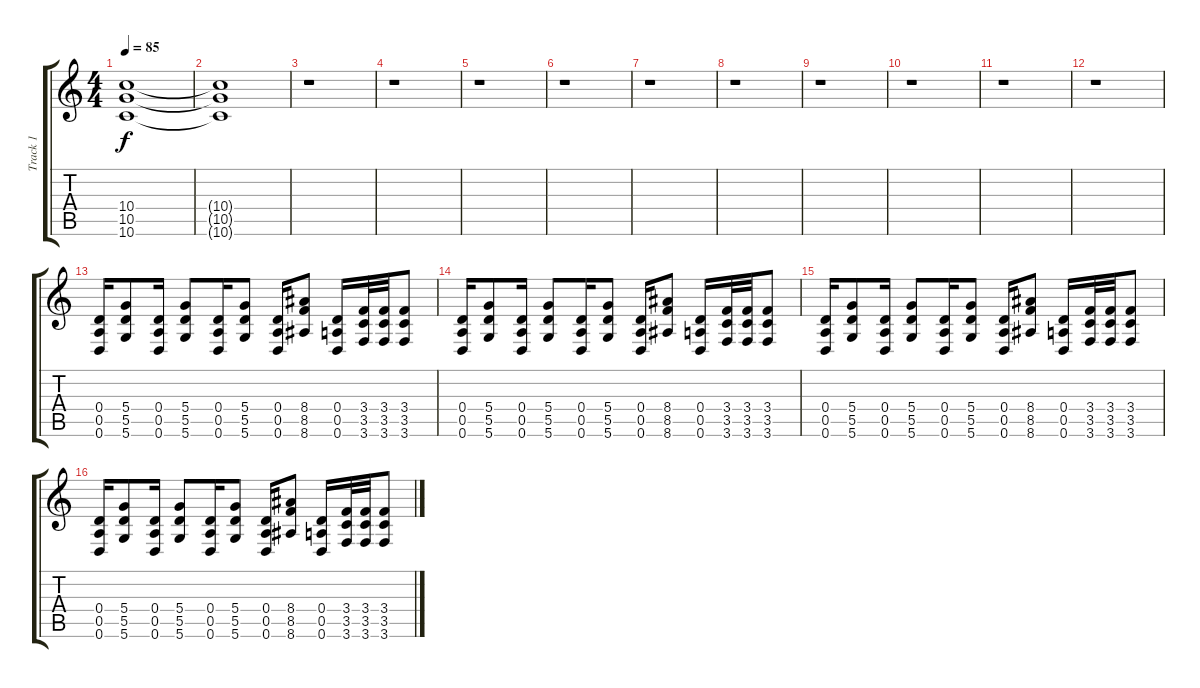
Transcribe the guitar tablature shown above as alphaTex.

\track ("Track 1" "Track 1") {instrument overdrivenguitar}
\staff {score tabs}
\tuning (E4 B3 G3 D3 A2 D2) {hide}
\ts (4 4)
\tempo 85
\clef g2
\ks c
(10.4 10.5 10.6).1{dy f} |
(10.4{t} 10.5{t} 10.6{t}).1 |
r.1 |
r.1 |
r.1 |
r.1 |
r.1 |
r.1 |
r.1 |
r.1 |
r.1 |
r.1 |
(0.4 0.5 0.6).16 (5.4 5.5 5.6).8 (0.4 0.5 0.6).16 (5.4 5.5 5.6).8 (0.4 0.5 0.6).16 (5.4 5.5 5.6).8 (0.4 0.5 0.6).16 (8.4 8.5 8.6).8 (0.4 0.5 0.6).16 (3.4 3.5 3.6).32 (3.4 3.5 3.6).32 (3.4 3.5 3.6).8 |
(0.4 0.5 0.6).16 (5.4 5.5 5.6).8 (0.4 0.5 0.6).16 (5.4 5.5 5.6).8 (0.4 0.5 0.6).16 (5.4 5.5 5.6).8 (0.4 0.5 0.6).16 (8.4 8.5 8.6).8 (0.4 0.5 0.6).16 (3.4 3.5 3.6).32 (3.4 3.5 3.6).32 (3.4 3.5 3.6).8 |
(0.4 0.5 0.6).16 (5.4 5.5 5.6).8 (0.4 0.5 0.6).16 (5.4 5.5 5.6).8 (0.4 0.5 0.6).16 (5.4 5.5 5.6).8 (0.4 0.5 0.6).16 (8.4 8.5 8.6).8 (0.4 0.5 0.6).16 (3.4 3.5 3.6).32 (3.4 3.5 3.6).32 (3.4 3.5 3.6).8 |
(0.4 0.5 0.6).16 (5.4 5.5 5.6).8 (0.4 0.5 0.6).16 (5.4 5.5 5.6).8 (0.4 0.5 0.6).16 (5.4 5.5 5.6).8 (0.4 0.5 0.6).16 (8.4 8.5 8.6).8 (0.4 0.5 0.6).16 (3.4 3.5 3.6).32 (3.4 3.5 3.6).32 (3.4 3.5 3.6).8
